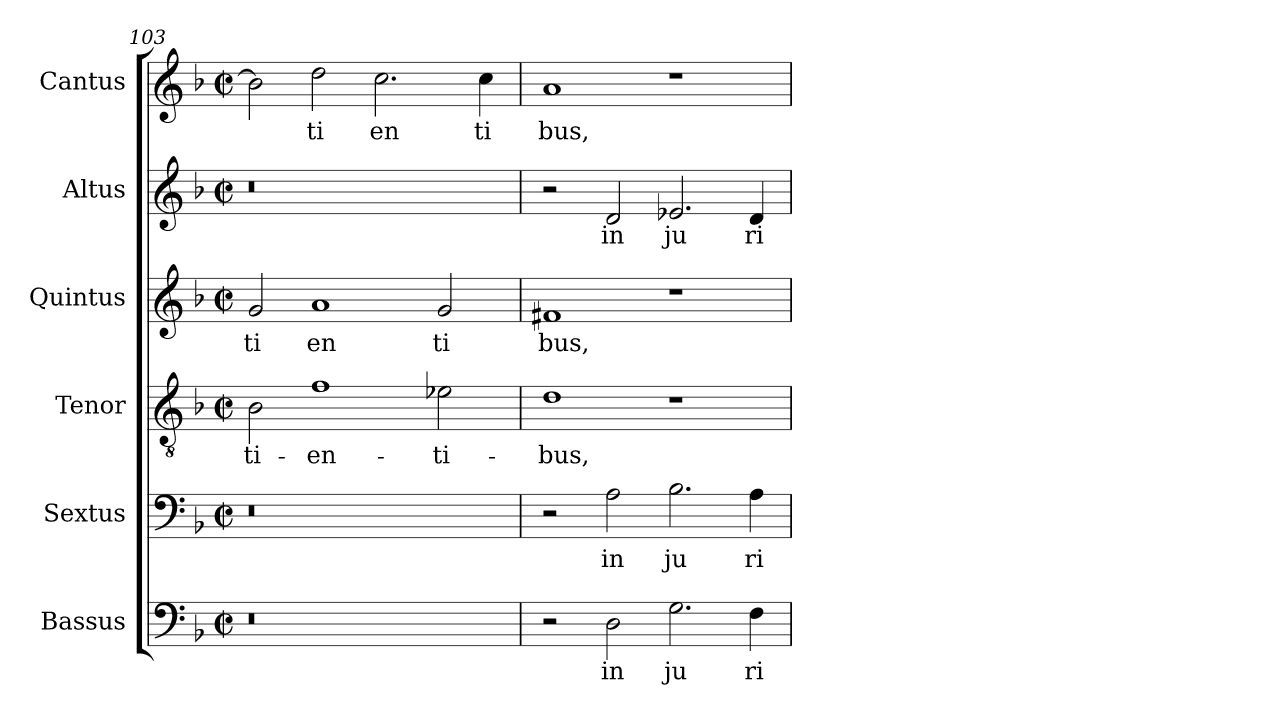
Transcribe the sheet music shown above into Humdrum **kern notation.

**kern	**text	**kern	**text	**kern	**text	**kern	**text	**kern	**text	**kern	**text
*part6	*part6	*part5	*part5	*part4	*part4	*part3	*part3	*part2	*part2	*part1	*part1
*staff6	*staff6	*staff5	*staff5	*staff4	*staff4	*staff3	*staff3	*staff2	*staff2	*staff1	*staff1
*I"Bassus	*	*I"Sextus	*	*I"Tenor	*	*I"Quintus	*	*I"Altus	*	*I"Cantus	*
*I'Bassus	*	*I'Sextus	*	*I'Tenor	*	*I'Quintus	*	*I'Altus	*	*I'Cantus	*
*clefF4	*	*clefF4	*	*clefGv2	*	*clefG2	*	*clefG2	*	*clefG2	*
*k[b-]	*	*k[b-]	*	*k[b-]	*	*k[b-]	*	*k[b-]	*	*k[b-]	*
*F:	*	*F:	*	*F:	*	*F:	*	*F:	*	*F:	*
*M2/2	*	*M2/2	*	*M2/2	*	*M2/2	*	*M2/2	*	*M2/2	*
*met(c|)	*	*met(c|)	*	*met(c|)	*	*met(c|)	*	*met(c|)	*	*met(c|)	*
=103	=103	=103	=103	=103	=103	=103	=103	=103	=103	=103	=103
!	!	!	!	!	!LO:LY:b:cj	!	!LO:LY:b:cj	!	!	!	!LO:LY:b:cj
0r	.	0r	.	2B-\	-ti-	2g/	ti	0r	.	2b-\]	.
!	!	!	!	!	!LO:LY:b:cj	!	!LO:LY:b:cj	!	!	!	!LO:LY:b:cj
.	.	.	.	1f	-en-	1a	en	.	.	2dd\	ti
!	!	!	!	!	!	!	!	!	!	!	!LO:LY:b:cj
.	.	.	.	.	.	.	.	.	.	2.cc\	en
!	!	!	!	!	!LO:LY:b:cj	!	!LO:LY:b:cj	!	!	!	!
.	.	.	.	2e-X\	-ti-	2g/	ti	.	.	.	.
!	!	!	!	!	!	!	!	!	!	!	!LO:LY:b:cj
.	.	.	.	.	.	.	.	.	.	4cc\	ti
=104	=104	=104	=104	=104	=104	=104	=104	=104	=104	=104	=104
!	!	!	!	!	!LO:LY:b:cj	!	!LO:LY:b:cj	!	!	!	!LO:LY:b:cj
2r	.	2r	.	1d	-bus,	1f#X	bus,	2r	.	1a	bus,
!	!LO:LY:b:cj	!	!LO:LY:b:cj	!	!	!	!	!	!LO:LY:b:cj	!	!
2D\	in	2A\	in	.	.	.	.	2d/	in	.	.
!	!LO:LY:b:cj	!	!LO:LY:b:cj	!	!	!	!	!	!LO:LY:b:cj	!	!
2.G\	ju	2.B-\	ju	1r	.	1r	.	2.e-X/	ju	1r	.
!	!LO:LY:b:cj	!	!LO:LY:b:cj	!	!	!	!	!	!LO:LY:b:cj	!	!
4F\	ri	4A\	ri	.	.	.	.	4d/	ri	.	.
=	=	=	=	=	=	=	=	=	=	=	=
*-	*-	*-	*-	*-	*-	*-	*-	*-	*-	*-	*-
